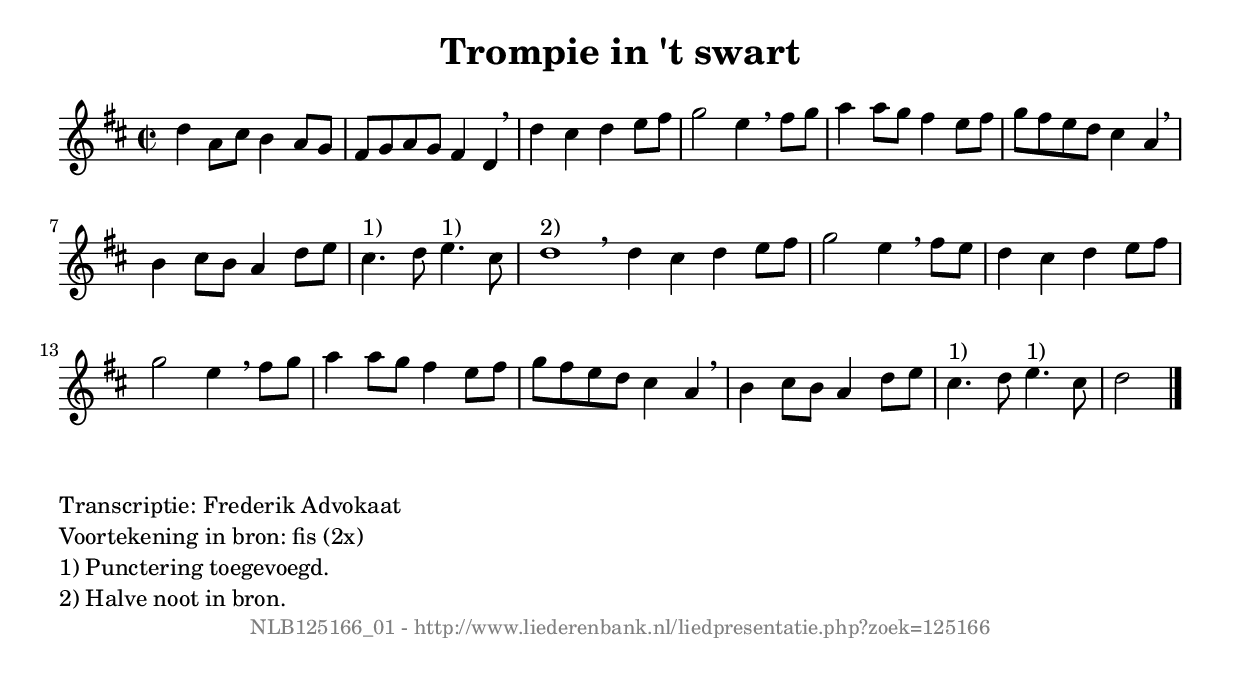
%
% produced by wce2krn 1.64 (7 June 2014)
%
\version"2.16"
#(append! paper-alist '(("long" . (cons (* 210 mm) (* 2000 mm)))))
#(set-default-paper-size "long")
sb = {\breathe}
mBreak = {\breathe }
bBreak = {\breathe }
x = {\once\override NoteHead #'style = #'cross }
gl=\glissando
itime={\override Staff.TimeSignature #'stencil = ##f }
ficta = {\once\set suggestAccidentals = ##t}
fine = {\once\override Score.RehearsalMark #'self-alignment-X = #1 \mark \markup {\italic{Fine}}}
dc = {\once\override Score.RehearsalMark #'self-alignment-X = #1 \mark \markup {\italic{D.C.}}}
dcf = {\once\override Score.RehearsalMark #'self-alignment-X = #1 \mark \markup {\italic{D.C. al Fine}}}
dcc = {\once\override Score.RehearsalMark #'self-alignment-X = #1 \mark \markup {\italic{D.C. al Coda}}}
ds = {\once\override Score.RehearsalMark #'self-alignment-X = #1 \mark \markup {\italic{D.S.}}}
dsf = {\once\override Score.RehearsalMark #'self-alignment-X = #1 \mark \markup {\italic{D.S. al Fine}}}
dsc = {\once\override Score.RehearsalMark #'self-alignment-X = #1 \mark \markup {\italic{D.S. al Coda}}}
pv = {\set Score.repeatCommands = #'((volta "1"))}
sv = {\set Score.repeatCommands = #'((volta "2"))}
tv = {\set Score.repeatCommands = #'((volta "3"))}
qv = {\set Score.repeatCommands = #'((volta "4"))}
xv = {\set Score.repeatCommands = #'((volta #f))}
\header{ tagline = ""
title = "Trompie in 't swart"
}
\score {{
\key d \major
\relative g'
{
\set melismaBusyProperties = #'()
\time 2/2
\tempo 4=120
\override Score.MetronomeMark #'transparent = ##t
\override Score.RehearsalMark #'break-visibility = #(vector #t #t #f)
d'4 a8 cis b4 a8 g fis g a g fis4 d \sb d' cis d e8 fis g2 e4 \mBreak
fis8 g a4 a8 g fis4 e8 fis g fis e d cis4 a \sb b cis8 b a4 d8 e cis4.^"1)" d8 e4.^"1)" cis8 d1^"2)" \bar ":|" \bBreak
d4 cis d e8 fis g2 e4 \sb fis8 e d4 cis d e8 fis g2 e4 \mBreak
fis8 g a4 a8 g fis4 e8 fis g fis e d cis4 a \sb b cis8 b a4 d8 e cis4.^"1)" d8 e4.^"1)" cis8 d2 \bar "|."
 }}
 \midi { }
 \layout {
            indent = 0.0\cm
}
}
\markup { \wordwrap-string #" 
Transcriptie: Frederik Advokaat

Voortekening in bron: fis (2x)

1) Punctering toegevoegd.

2) Halve noot in bron.
"}
\markup { \vspace #0 } \markup { \with-color #grey \fill-line { \center-column { \smaller "NLB125166_01 - http://www.liederenbank.nl/liedpresentatie.php?zoek=125166" } } }
